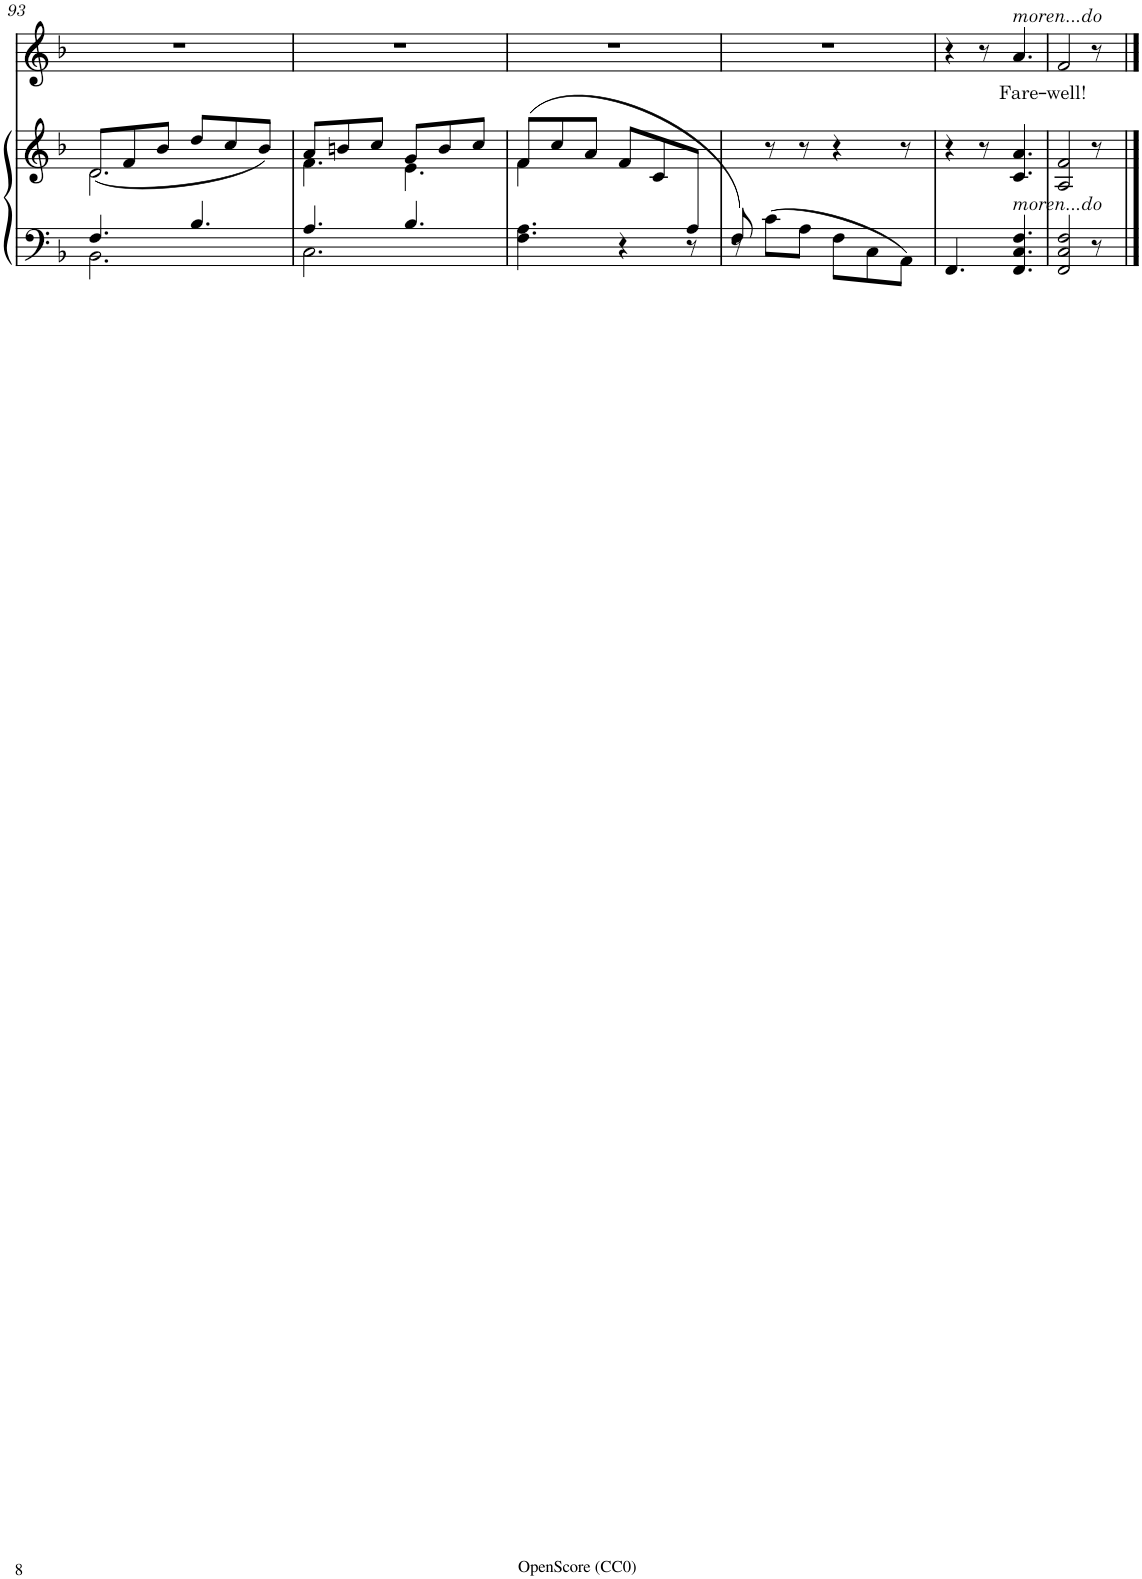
**kern	**kern	**kern	**text
*part2	*part2	*part1	*part1
*staff3	*staff2	*staff1	*staff1
*I"Piano	*	*I"Voice	*
*I'Pno	*	*	*
!!LO:PB:g=z
*clefF4	*clefG2	*clefG2	*
*k[b-]	*k[b-]	*k[b-]	*
*M6/8	*M6/8	*M6/8	*
=93	=93	=93	=93
*^	*^	*	*
4.F/	2.BB-\	(<8d/L	2.d\	2.r	.
.	.	8f/	.	.	.
.	.	8b-/J	.	.	.
4.B-/	.	8dd/L	.	.	.
.	.	8cc/	.	.	.
.	.	8b-/J)	.	.	.
=94	=94	=94	=94	=94	=94
4.A/	2.C\	8a/L	4.f\	2.r	.
.	.	8bn/	.	.	.
.	.	8cc/J	.	.	.
4.B-/	.	8g/L	4.e\	.	.
.	.	8b/	.	.	.
.	.	8cc/J	.	.	.
=95	=95	=95	=95	=95	=95
8ryy	4.F\ 4.A\	(8f/L	4f\	2.r	.
.	.	8cc/	.	.	.
.	.	8a/J	8ryy	.	.
.	4r	8f/L	4.ryy	.	.
.	.	8c/	.	.	.
8A/J	8r	8ryy	.	.	.
*	*	*v	*v	*	*
=96	=96	=96	=96	=96
8F/)	8r	8ryy	2.r	.
2ryy	8c\L	8r	.	.
.	8A\J	8r	.	.
.	8F\L	4r	.	.
.	8C\	.	.	.
8ryy	8AA\J	8r	.	.
*v	*v	*	*	*
=97	=97	=97	=97
4.FF/	4r	4r	.
.	8r	8r	.
!	!	!LO:TX:a:i:t=moren...do	!
!	!LO:TX:b:i:t=moren...do	!	!
!	!	!	!LO:LY:b
4.FF/ 4.C/ 4.F/	4.c/ 4.a/	4.a/	Fare-
=98	=98	=98	=98
!	!	!	!LO:LY:b
2FF/ 2C/ 2F/	2A/ 2f/	2f/	-well!
8r	8r	8r	.
==	==	==	==
*-	*-	*-	*-
